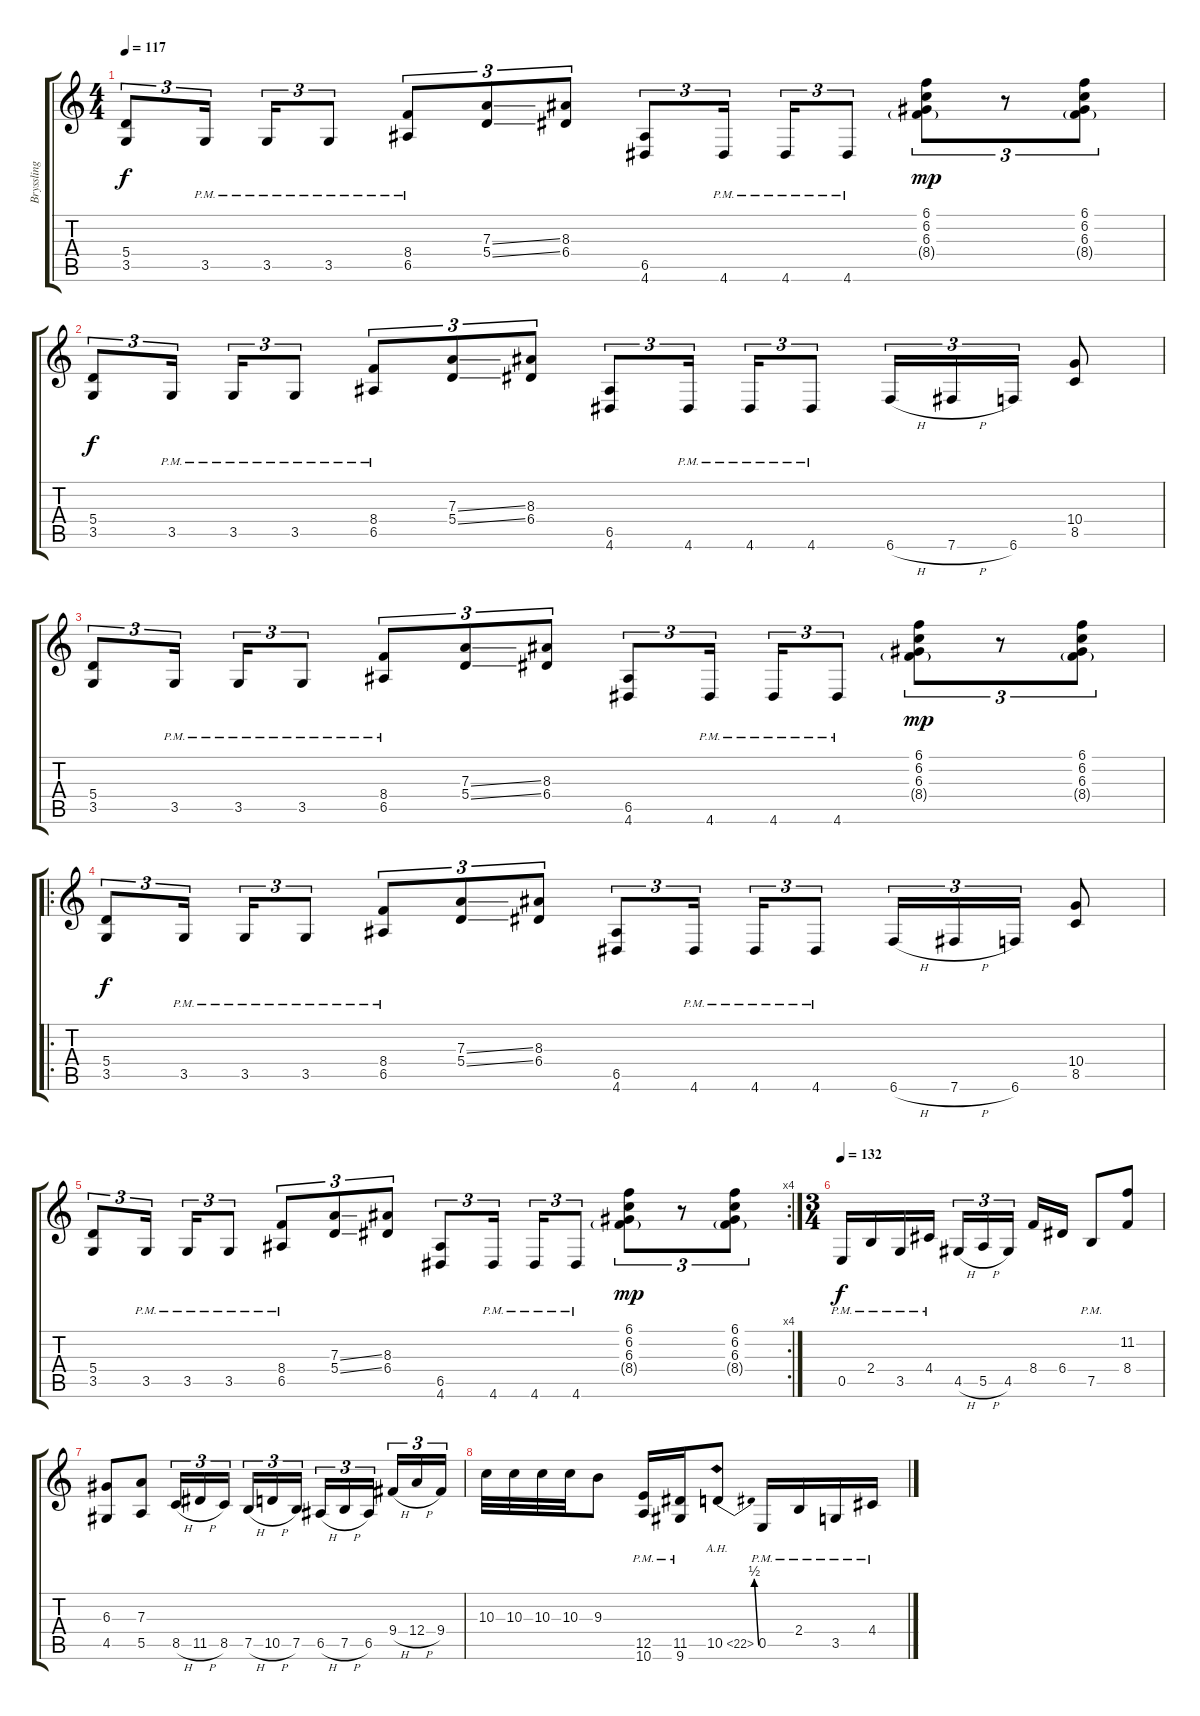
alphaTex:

\track ("Bryssling" "Bryssling") {instrument distortionguitar}
\staff {score tabs}
\tuning (B3 Gb3 D3 A2 E2 B1) {hide}
\ts (4 4)
\tempo 117
\clef g2
\ks c
(5.4 3.5).8{tu (3 2) dy f} 3.5{pm}.16{tu (3 2) beam splitsecondary} 3.5{pm}.16{tu (3 2)} 3.5{pm}.8{tu (3 2)} (8.4{pm} 6.5{pm}).8{tu (3 2)} (7.3{ss} 5.4{ss}).8{tu (3 2)} (8.3 6.4).8{tu (3 2)} (6.5 4.6).8{tu (3 2)} 4.6{pm}.16{tu (3 2) beam splitsecondary} 4.6{pm}.16{tu (3 2)} 4.6{pm}.8{tu (3 2)} (6.1 6.2 6.3 8.4{g}).8{tu (3 2) dy mp} r.8{tu (3 2)} (6.1 6.2 6.3 8.4{g}).8{tu (3 2)} |
(5.4 3.5).8{tu (3 2) dy f} 3.5{pm}.16{tu (3 2) beam splitsecondary} 3.5{pm}.16{tu (3 2)} 3.5{pm}.8{tu (3 2)} (8.4{pm} 6.5{pm}).8{tu (3 2)} (7.3{ss} 5.4{ss}).8{tu (3 2)} (8.3 6.4).8{tu (3 2)} (6.5 4.6).8{tu (3 2)} 4.6{pm}.16{tu (3 2) beam splitsecondary} 4.6{pm}.16{tu (3 2)} 4.6{pm}.8{tu (3 2)} 6.6{h}.16{tu (3 2)} 7.6{h}.16{tu (3 2)} 6.6.16{tu (3 2)} (10.4 8.5).8 |
(5.4 3.5).8{tu (3 2)} 3.5{pm}.16{tu (3 2) beam splitsecondary} 3.5{pm}.16{tu (3 2)} 3.5{pm}.8{tu (3 2)} (8.4{pm} 6.5{pm}).8{tu (3 2)} (7.3{ss} 5.4{ss}).8{tu (3 2)} (8.3 6.4).8{tu (3 2)} (6.5 4.6).8{tu (3 2)} 4.6{pm}.16{tu (3 2) beam splitsecondary} 4.6{pm}.16{tu (3 2)} 4.6{pm}.8{tu (3 2)} (6.1 6.2 6.3 8.4{g}).8{tu (3 2) dy mp} r.8{tu (3 2)} (6.1 6.2 6.3 8.4{g}).8{tu (3 2)} |
\ro
(5.4 3.5).8{tu (3 2) dy f} 3.5{pm}.16{tu (3 2) beam splitsecondary} 3.5{pm}.16{tu (3 2)} 3.5{pm}.8{tu (3 2)} (8.4{pm} 6.5{pm}).8{tu (3 2)} (7.3{ss} 5.4{ss}).8{tu (3 2)} (8.3 6.4).8{tu (3 2)} (6.5 4.6).8{tu (3 2)} 4.6{pm}.16{tu (3 2) beam splitsecondary} 4.6{pm}.16{tu (3 2)} 4.6{pm}.8{tu (3 2)} 6.6{h}.16{tu (3 2)} 7.6{h}.16{tu (3 2)} 6.6.16{tu (3 2)} (10.4 8.5).8 |
\rc 4
(5.4 3.5).8{tu (3 2)} 3.5{pm}.16{tu (3 2) beam splitsecondary} 3.5{pm}.16{tu (3 2)} 3.5{pm}.8{tu (3 2)} (8.4{pm} 6.5{pm}).8{tu (3 2)} (7.3{ss} 5.4{ss}).8{tu (3 2)} (8.3 6.4).8{tu (3 2)} (6.5 4.6).8{tu (3 2)} 4.6{pm}.16{tu (3 2) beam splitsecondary} 4.6{pm}.16{tu (3 2)} 4.6{pm}.8{tu (3 2)} (6.1 6.2 6.3 8.4{g}).8{tu (3 2) dy mp} r.8{tu (3 2)} (6.1 6.2 6.3 8.4{g}).8{tu (3 2)} |
\ts (3 4)
\tempo 132
0.5{pm}.16{dy f} 2.4{pm}.16 3.5{pm}.16 4.4{pm}.16 4.5{h}.16{tu (3 2)} 5.5{h}.16{tu (3 2)} 4.5.16{tu (3 2) beam splitsecondary} 8.4.16 6.4.16 7.5{pm}.8 (11.2 8.4).8 |
(6.3 4.5).8 (7.3 5.5).8 8.5{h}.16{tu (3 2)} 11.5{h}.16{tu (3 2)} 8.5.16{tu (3 2) beam splitsecondary} 7.5{h}.16{tu (3 2)} 10.5{h}.16{tu (3 2)} 7.5.16{tu (3 2)} 6.5{h}.16{tu (3 2)} 7.5{h}.16{tu (3 2)} 6.5.16{tu (3 2) beam splitsecondary} 9.4{h}.16{tu (3 2)} 12.4{h}.16{tu (3 2)} 9.4.16{tu (3 2)} |
10.3.32 10.3.32 10.3.32 10.3.32 9.3.8 (12.5{pm} 10.6{pm}).16 (11.5{pm} 9.6{pm}).16 10.5{be (bend 0 0 60 2) ah 12}.8 0.5{pm}.16 2.4{pm}.16 3.5{pm}.16 4.4{pm}.16
